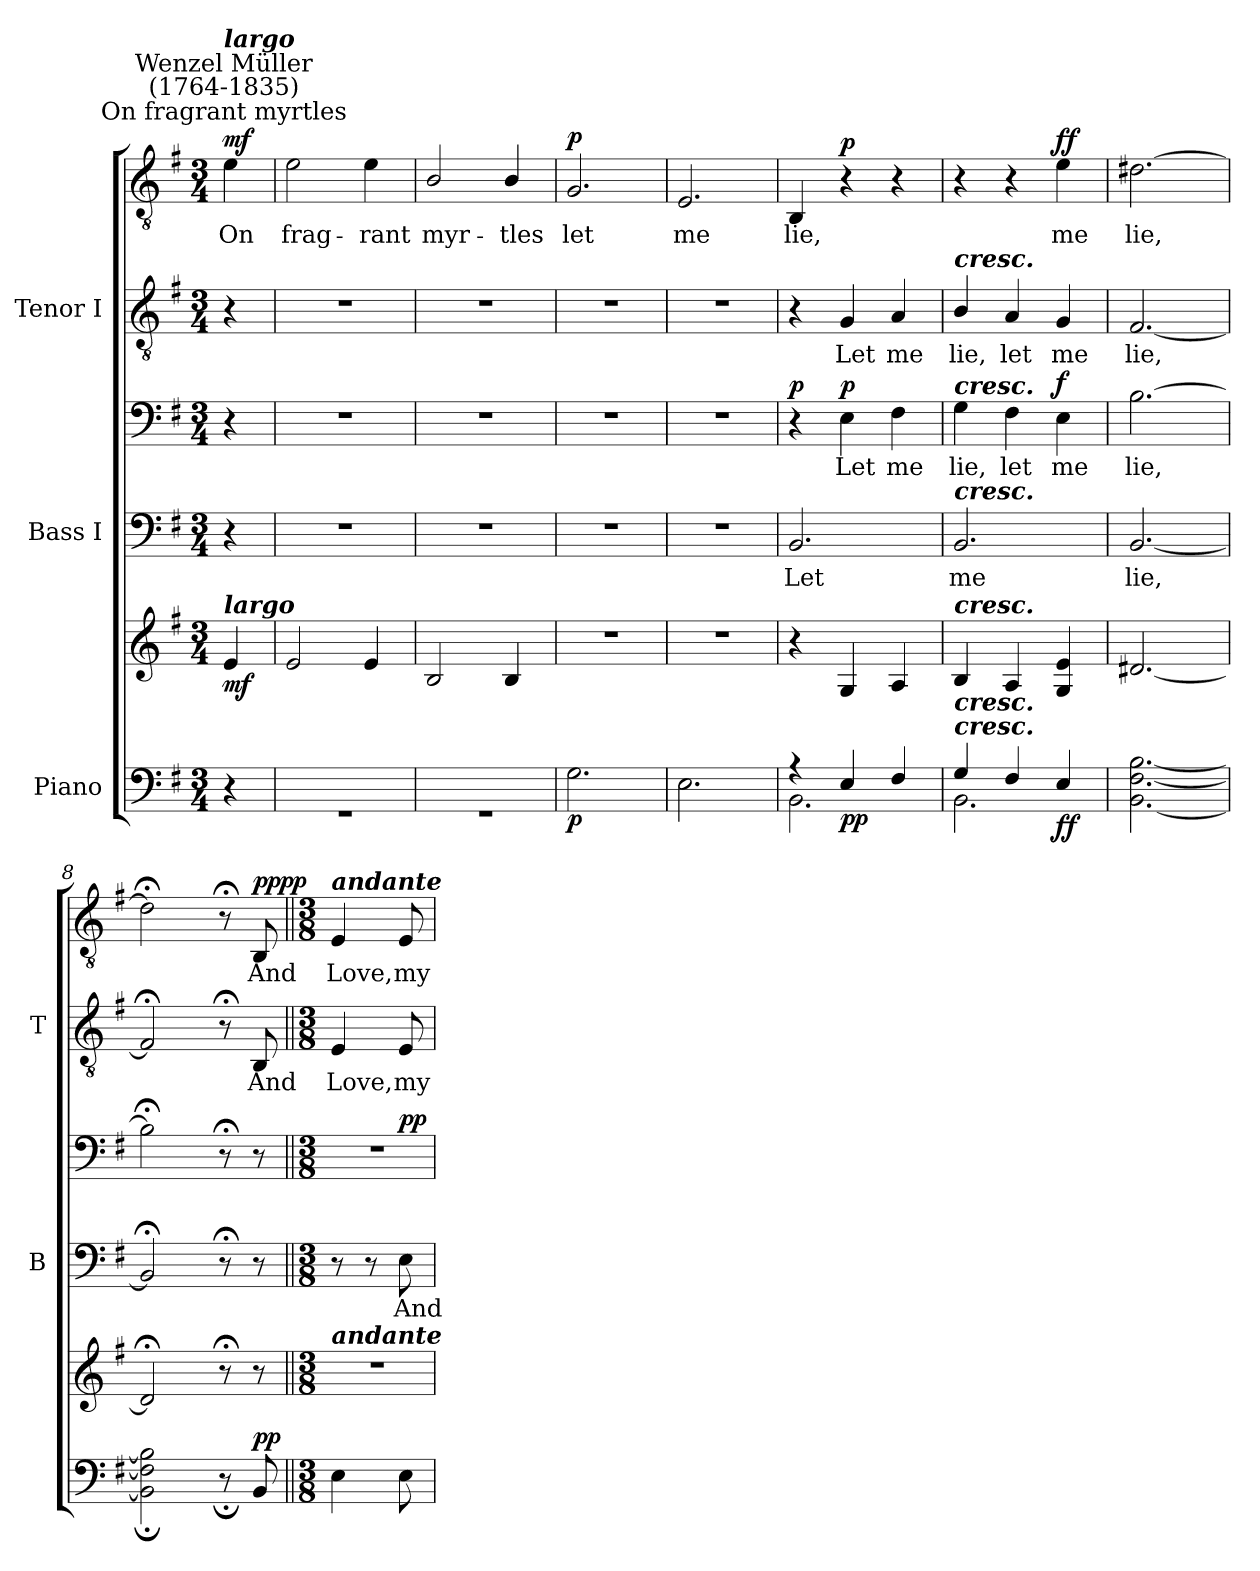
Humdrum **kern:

**kern	**kern	**dynam	**kern	**text	**kern	**text	**dynam	**kern	**text	**kern	**text	**dynam
*part3	*part3	*part3	*part2	*part2	*part2	*part2	*part2	*part1	*part1	*part1	*part1	*part1
*staff6	*staff5	*staff5/6	*staff4	*staff4	*staff3	*staff3	*staff3/4	*staff2	*staff2	*staff1	*staff1	*staff1/2
*I"Piano	*	*	*I"Bass I	*	*	*	*	*I"Tenor I	*	*	*	*
*	*	*	*I'B	*	*	*	*	*I'T	*	*	*	*
*clefF4	*clefG2	*	*clefF4	*	*clefF4	*	*	*clefGv2	*	*clefGv2	*	*
*k[f#]	*k[f#]	*	*k[f#]	*	*k[f#]	*	*	*k[f#]	*	*k[f#]	*	*
*G:	*G:	*	*G:	*	*G:	*	*	*G:	*	*G:	*	*
*M3/4	*M3/4	*	*M3/4	*	*M3/4	*	*	*M3/4	*	*M3/4	*	*
*MM76	*MM76	*	*MM76	*	*MM76	*	*	*MM76	*	*MM76	*	*
=	=	=	=	=	=	=	=	=	=	=	=	=
*^	*	*	*	*	*	*	*	*	*	*	*	*
!	!	!	!	!	!	!	!	!	!	!	!LO:TX:a:cj:t=On fragrant myrtles	!	!
!	!	!	!	!	!	!	!	!	!	!	!LO:TX:a:cj:t=Wenzel Müller\n(1764-1835)	!	!
!	!	!	!	!	!	!	!	!	!	!	!LO:TX:a:Bi:t=largo	!	!
!	!	!LO:TX:a:Bi:t=largo	!	!	!	!	!	!	!	!	!	!	!
!	!	!	!LO:DY:b	!	!	!	!	!	!	!	!	!LO:LY:b	!LO:DY:b
4ryy	4r	4e	mf	4r	.	4r	.	.	4r	.	4e	On	mf
=1	=1	=1	=1	=1	=1	=1	=1	=1	=1	=1	=1	=1	=1
!LO:N:vis=1	!LO:N:vis=1	!	!	!LO:N:vis=1	!	!LO:N:vis=1	!	!	!LO:N:vis=1	!	!	!LO:LY:b	!
2.ryy	2.r	2e	.	2.r	.	2.r	.	.	2.r	.	2e	frag-	.
!	!	!	!	!	!	!	!	!	!	!	!	!LO:LY:b	!
.	.	4e	.	.	.	.	.	.	.	.	4e	-rant	.
=2	=2	=2	=2	=2	=2	=2	=2	=2	=2	=2	=2	=2	=2
!LO:N:vis=1	!LO:N:vis=1	!	!	!LO:N:vis=1	!	!LO:N:vis=1	!	!	!LO:N:vis=1	!	!	!LO:LY:b	!
2.ryy	2.r	2B	.	2.r	.	2.r	.	.	2.r	.	2B/	myr-	.
!	!	!	!	!	!	!	!	!	!	!	!	!LO:LY:b	!
.	.	4B	.	.	.	.	.	.	.	.	4B/	-tles	.
=3	=3	=3	=3	=3	=3	=3	=3	=3	=3	=3	=3	=3	=3
!LO:N:vis=1	!	!LO:N:vis=1	!LO:DY:b=2	!LO:N:vis=1	!	!LO:N:vis=1	!	!	!LO:N:vis=1	!	!	!LO:LY:b	!LO:DY:b
2.ryy	2.G	2.r	p	2.r	.	2.r	.	.	2.r	.	2.G	let	p
=4	=4	=4	=4	=4	=4	=4	=4	=4	=4	=4	=4	=4	=4
!LO:N:vis=1	!	!LO:N:vis=1	!	!LO:N:vis=1	!	!LO:N:vis=1	!	!	!LO:N:vis=1	!	!	!LO:LY:b	!
2.ryy	2.E	2.r	.	2.r	.	2.r	.	.	2.r	.	2.E	me	.
=5	=5	=5	=5	=5	=5	=5	=5	=5	=5	=5	=5	=5	=5
!	!	!	!	!	!LO:LY:b	!	!	!LO:DY:b=2	!	!	!	!LO:LY:b	!
4r	2.BB\	4r	.	2.BB	Let	4r	.	p	4r	.	4BB	lie,	.
!	!	!	!LO:DY:b=2	!	!	!	!LO:LY:b	!	!	!LO:LY:b	!	!	!
!	!	!	!LO:DY:n=1:b	!	!	!	!	!LO:DY:b	!	!	!	!	!LO:DY:b=2
4E/	.	4G	p p	.	.	4E	Let	p	4G	Let	4r	.	p
!	!	!	!	!	!	!	!LO:LY:b	!	!	!LO:LY:b	!	!	!
4F#/	.	4A	.	.	.	4F#	me	.	4A	me	4r	.	.
=6	=6	=6	=6	=6	=6	=6	=6	=6	=6	=6	=6	=6	=6
!	!	!	!	!	!	!	!	!	!LO:TX:a:Bi:t=cresc.	!	!	!	!
!	!	!	!	!	!	!LO:TX:a:Bi:t=cresc.	!	!	!	!	!	!	!
!	!	!	!	!LO:TX:a:Bi:t=cresc.	!	!	!	!	!	!	!	!	!
!	!	!LO:TX:a:Bi:t=cresc.	!	!	!	!	!	!	!	!	!	!	!
!LO:TX:a:Bi:t=cresc.	!	!	!	!	!	!	!	!	!	!	!	!	!
!LO:TX:a:Bi:t=cresc.	!	!	!	!	!	!	!	!	!	!	!	!	!
!	!	!	!	!	!LO:LY:b	!	!LO:LY:b	!	!	!LO:LY:b	!	!	!
4G/	2.BB\	4B/	.	2.BB	me	4G\	lie,	.	4B/	lie,	4r	.	.
!	!	!	!	!	!	!	!LO:LY:b	!	!	!LO:LY:b	!	!	!
4F#/	.	4A	.	.	.	4F#	let	.	4A	let	4r	.	.
!	!	!	!LO:DY:b=2	!	!	!	!LO:LY:b	!	!	!LO:LY:b	!	!LO:LY:b	!
!	!	!	!LO:DY:n=1:b	!	!	!	!	!LO:DY:b	!	!	!	!	!LO:DY:b=2
!	!	!	!	!	!	!	!	!	!	!	!	!	!LO:DY:n=1:b
4E/	.	4G 4e	f f	.	.	4E	me	f	4G	me	4e	me	f f
=7	=7	=7	=7	=7	=7	=7	=7	=7	=7	=7	=7	=7	=7
!	!	!	!	!	!LO:LY:b	!	!LO:LY:b	!	!	!LO:LY:b	!	!LO:LY:b	!
2.ryy	[2.BB [2.F# [2.B	[2.d#X	.	[2.BB	lie,	[2.B	lie,	.	[2.F#	lie,	[2.d#X	lie,	.
=8	=8	=8	=8	=8	=8	=8	=8	=8	=8	=8	=8	=8	=8
2ryy	2BB]; 2F#]; 2B];	2d#;<]	.	2BB;<]	.	2B;<]	.	.	2F#;<]	.	2d#;<]	.	.
8ryy	8r;	8r;<	.	8r;<	.	8r;<	.	.	8r;<	.	8r;<	.	.
!	!	!	!LO:DY:a=2	!	!	!	!	!	!	!LO:LY:b	!	!LO:LY:b	!LO:DY:b=2
!	!	!	!	!	!	!	!	!	!	!	!	!	!LO:DY:n=1:b
8ryy	8BB	8r	pp	8r	.	8r	.	.	8BB	And	8BB	And	pp pp
=9||	=9||	=9||	=9||	=9||	=9||	=9||	=9||	=9||	=9||	=9||	=9||	=9||	=9||
*M3/8	*	*M3/8	*	*M3/8	*	*M3/8	*	*	*M3/8	*	*M3/8	*	*
*	*	*MM66	*	*	*	*	*	*	*	*	*	*	*
!	!	!	!	!	!	!	!	!	!	!	!LO:TX:a:Bi:t=andante	!	!
!	!	!LO:TX:a:Bi:t=andante	!	!	!	!	!	!	!	!	!	!	!
!	!	!LO:N:vis=1	!	!	!	!LO:N:vis=1	!	!	!	!LO:LY:b	!	!LO:LY:b	!
4.ryy	4E	4.r	.	8r	.	4.r	.	.	4E	Love,	4E	Love,	.
.	.	.	.	8r	.	.	.	.	.	.	.	.	.
!	!	!	!	!	!LO:LY:b	!	!	!LO:DY:b=2	!	!LO:LY:b	!	!LO:LY:b	!
.	8E	.	.	8E	And	.	.	pp	8E	my	8E	my	.
*v	*v	*	*	*	*	*	*	*	*	*	*	*	*
=	=	=	=	=	=	=	=	=	=	=	=	=
*-	*-	*-	*-	*-	*-	*-	*-	*-	*-	*-	*-	*-
